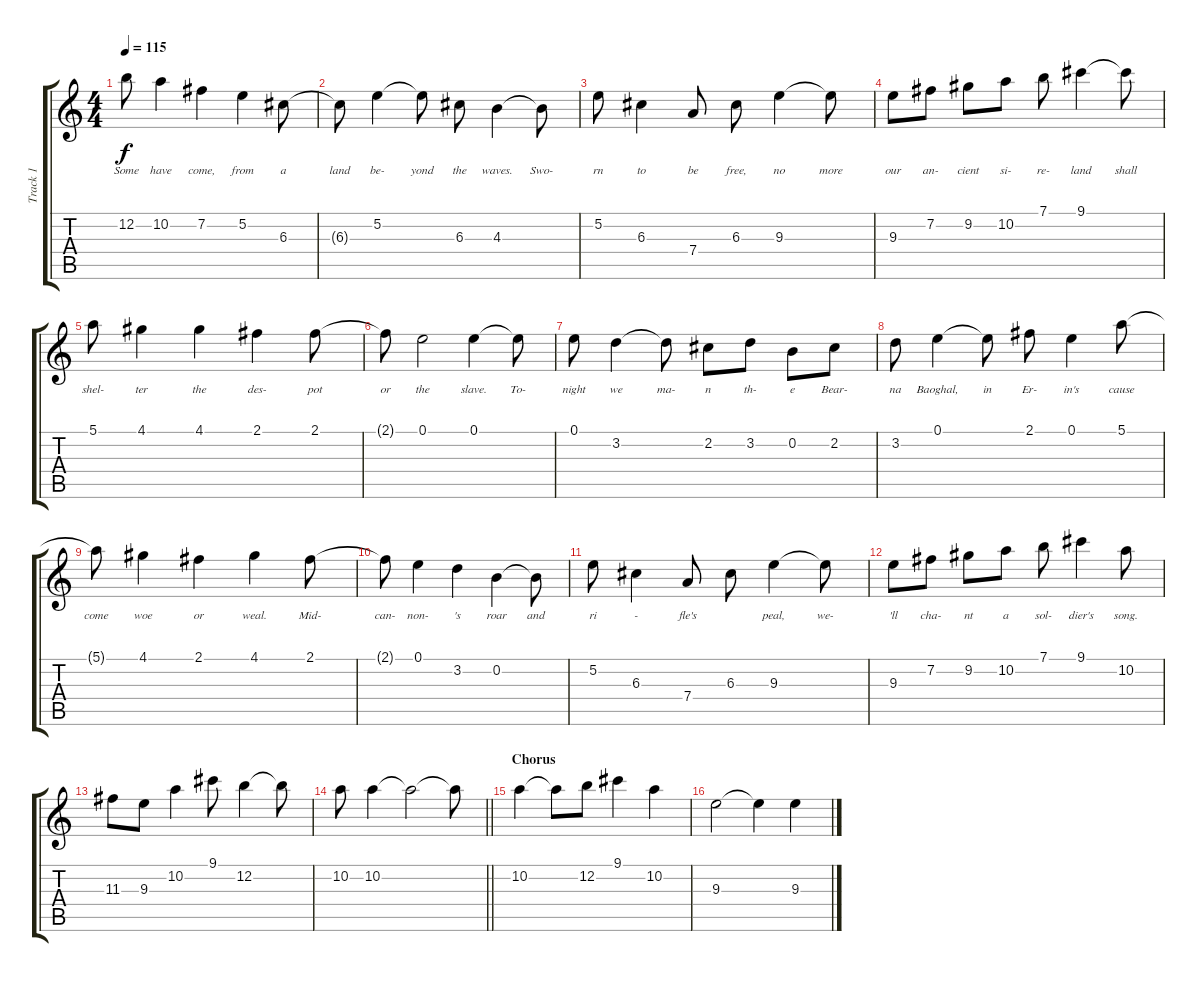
\track ("Track 1" "Track 1") {instrument acousticguitarsteel}
\staff {score tabs}
\tuning (E4 B3 G3 D3 A2 E2) {hide}
\ts (4 4)
\tempo 115
\clef g2
\ks c
12.2.8{lyrics (0 "Some") lyrics (1 "") lyrics (2 "") lyrics (3 "") lyrics (4 "") dy f} 10.2.4{lyrics (0 "have") lyrics (1 "") lyrics (2 "") lyrics (3 "") lyrics (4 "")} 7.2.4{lyrics (0 "come,") lyrics (1 "") lyrics (2 "") lyrics (3 "") lyrics (4 "")} 5.2.4{lyrics (0 "from") lyrics (1 "") lyrics (2 "") lyrics (3 "") lyrics (4 "")} 6.3.8{lyrics (0 "a") lyrics (1 "") lyrics (2 "") lyrics (3 "") lyrics (4 "")} |
6.3{t}.8{lyrics (0 "land") lyrics (1 "") lyrics (2 "") lyrics (3 "") lyrics (4 "")} 5.2.4{lyrics (0 "be-") lyrics (1 "") lyrics (2 "") lyrics (3 "") lyrics (4 "")} 5.2{t}.8{lyrics (0 "yond") lyrics (1 "") lyrics (2 "") lyrics (3 "") lyrics (4 "")} 6.3.8{lyrics (0 "the") lyrics (1 "") lyrics (2 "") lyrics (3 "") lyrics (4 "")} 4.3.4{lyrics (0 "waves.") lyrics (1 "") lyrics (2 "") lyrics (3 "") lyrics (4 "")} 4.3{t}.8{lyrics (0 "Swo-") lyrics (1 "") lyrics (2 "") lyrics (3 "") lyrics (4 "")} |
5.2.8{lyrics (0 "rn") lyrics (1 "") lyrics (2 "") lyrics (3 "") lyrics (4 "")} 6.3.4{lyrics (0 "to") lyrics (1 "") lyrics (2 "") lyrics (3 "") lyrics (4 "")} 7.4.8{lyrics (0 "be") lyrics (1 "") lyrics (2 "") lyrics (3 "") lyrics (4 "")} 6.3.8{lyrics (0 "free,") lyrics (1 "") lyrics (2 "") lyrics (3 "") lyrics (4 "")} 9.3.4{lyrics (0 "no") lyrics (1 "") lyrics (2 "") lyrics (3 "") lyrics (4 "")} 9.3{t}.8{lyrics (0 "more") lyrics (1 "") lyrics (2 "") lyrics (3 "") lyrics (4 "")} |
9.3.8{lyrics (0 "our") lyrics (1 "") lyrics (2 "") lyrics (3 "") lyrics (4 "")} 7.2.8{lyrics (0 "an-") lyrics (1 "") lyrics (2 "") lyrics (3 "") lyrics (4 "")} 9.2.8{lyrics (0 "cient") lyrics (1 "") lyrics (2 "") lyrics (3 "") lyrics (4 "")} 10.2.8{lyrics (0 "si-") lyrics (1 "") lyrics (2 "") lyrics (3 "") lyrics (4 "")} 7.1.8{lyrics (0 "re-") lyrics (1 "") lyrics (2 "") lyrics (3 "") lyrics (4 "")} 9.1.4{lyrics (0 "land") lyrics (1 "") lyrics (2 "") lyrics (3 "") lyrics (4 "")} 9.1{t}.8{lyrics (0 "shall") lyrics (1 "") lyrics (2 "") lyrics (3 "") lyrics (4 "")} |
5.1.8{lyrics (0 "shel-") lyrics (1 "") lyrics (2 "") lyrics (3 "") lyrics (4 "")} 4.1.4{lyrics (0 "ter") lyrics (1 "") lyrics (2 "") lyrics (3 "") lyrics (4 "")} 4.1.4{lyrics (0 "the") lyrics (1 "") lyrics (2 "") lyrics (3 "") lyrics (4 "")} 2.1.4{lyrics (0 "des-") lyrics (1 "") lyrics (2 "") lyrics (3 "") lyrics (4 "")} 2.1.8{lyrics (0 "pot") lyrics (1 "") lyrics (2 "") lyrics (3 "") lyrics (4 "")} |
2.1{t}.8{lyrics (0 "or") lyrics (1 "") lyrics (2 "") lyrics (3 "") lyrics (4 "")} 0.1.2{lyrics (0 "the") lyrics (1 "") lyrics (2 "") lyrics (3 "") lyrics (4 "")} 0.1.4{lyrics (0 "slave.") lyrics (1 "") lyrics (2 "") lyrics (3 "") lyrics (4 "")} 0.1{t}.8{lyrics (0 "To-") lyrics (1 "") lyrics (2 "") lyrics (3 "") lyrics (4 "")} |
0.1.8{lyrics (0 "night") lyrics (1 "") lyrics (2 "") lyrics (3 "") lyrics (4 "")} 3.2.4{lyrics (0 "we") lyrics (1 "") lyrics (2 "") lyrics (3 "") lyrics (4 "")} 3.2{t}.8{lyrics (0 "ma-") lyrics (1 "") lyrics (2 "") lyrics (3 "") lyrics (4 "")} 2.2.8{lyrics (0 "n") lyrics (1 "") lyrics (2 "") lyrics (3 "") lyrics (4 "")} 3.2.8{lyrics (0 "th-") lyrics (1 "") lyrics (2 "") lyrics (3 "") lyrics (4 "")} 0.2.8{lyrics (0 "e") lyrics (1 "") lyrics (2 "") lyrics (3 "") lyrics (4 "")} 2.2.8{lyrics (0 "Bear-") lyrics (1 "") lyrics (2 "") lyrics (3 "") lyrics (4 "")} |
3.2.8{lyrics (0 "na") lyrics (1 "") lyrics (2 "") lyrics (3 "") lyrics (4 "")} 0.1.4{lyrics (0 "Baoghal,") lyrics (1 "") lyrics (2 "") lyrics (3 "") lyrics (4 "")} 0.1{t}.8{lyrics (0 "in") lyrics (1 "") lyrics (2 "") lyrics (3 "") lyrics (4 "")} 2.1.8{lyrics (0 "Er-") lyrics (1 "") lyrics (2 "") lyrics (3 "") lyrics (4 "")} 0.1.4{lyrics (0 "in's") lyrics (1 "") lyrics (2 "") lyrics (3 "") lyrics (4 "")} 5.1.8{lyrics (0 "cause") lyrics (1 "") lyrics (2 "") lyrics (3 "") lyrics (4 "")} |
5.1{t}.8{lyrics (0 "come") lyrics (1 "") lyrics (2 "") lyrics (3 "") lyrics (4 "")} 4.1.4{lyrics (0 "woe") lyrics (1 "") lyrics (2 "") lyrics (3 "") lyrics (4 "")} 2.1.4{lyrics (0 "or") lyrics (1 "") lyrics (2 "") lyrics (3 "") lyrics (4 "")} 4.1.4{lyrics (0 "weal.") lyrics (1 "") lyrics (2 "") lyrics (3 "") lyrics (4 "")} 2.1.8{lyrics (0 "Mid-") lyrics (1 "") lyrics (2 "") lyrics (3 "") lyrics (4 "")} |
2.1{t}.8{lyrics (0 "can-") lyrics (1 "") lyrics (2 "") lyrics (3 "") lyrics (4 "")} 0.1.4{lyrics (0 "non-") lyrics (1 "") lyrics (2 "") lyrics (3 "") lyrics (4 "")} 3.2.4{lyrics (0 "'s") lyrics (1 "") lyrics (2 "") lyrics (3 "") lyrics (4 "")} 0.2.4{lyrics (0 "roar") lyrics (1 "") lyrics (2 "") lyrics (3 "") lyrics (4 "")} 0.2{t}.8{lyrics (0 "and") lyrics (1 "") lyrics (2 "") lyrics (3 "") lyrics (4 "")} |
5.2.8{lyrics (0 "ri") lyrics (1 "") lyrics (2 "") lyrics (3 "") lyrics (4 "")} 6.3.4{lyrics (0 "-") lyrics (1 "") lyrics (2 "") lyrics (3 "") lyrics (4 "")} 7.4.8{lyrics (0 "fle's") lyrics (1 "") lyrics (2 "") lyrics (3 "") lyrics (4 "")} 6.3.8{lyrics (0 "") lyrics (1 "") lyrics (2 "") lyrics (3 "") lyrics (4 "")} 9.3.4{lyrics (0 "peal,") lyrics (1 "") lyrics (2 "") lyrics (3 "") lyrics (4 "")} 9.3{t}.8{lyrics (0 "we-") lyrics (1 "") lyrics (2 "") lyrics (3 "") lyrics (4 "")} |
9.3.8{lyrics (0 "'ll") lyrics (1 "") lyrics (2 "") lyrics (3 "") lyrics (4 "")} 7.2.8{lyrics (0 "cha-") lyrics (1 "") lyrics (2 "") lyrics (3 "") lyrics (4 "")} 9.2.8{lyrics (0 "nt") lyrics (1 "") lyrics (2 "") lyrics (3 "") lyrics (4 "")} 10.2.8{lyrics (0 "a") lyrics (1 "") lyrics (2 "") lyrics (3 "") lyrics (4 "")} 7.1.8{lyrics (0 "sol-") lyrics (1 "") lyrics (2 "") lyrics (3 "") lyrics (4 "")} 9.1.4{lyrics (0 "dier's") lyrics (1 "") lyrics (2 "") lyrics (3 "") lyrics (4 "")} 10.2.8{lyrics (0 "song.") lyrics (1 "") lyrics (2 "") lyrics (3 "") lyrics (4 "")} |
11.3.8 9.3.8 10.2.4 9.1.8 12.2.4 12.2{t}.8 |
\barLineRight lightlight
10.2.8 10.2.4 10.2{t}.2 10.2{t}.8 |
\section ("" "Chorus")
10.2.4 10.2{t}.8 12.2.8 9.1.4 10.2.4 |
9.3.2 9.3{t}.4 9.3.4
